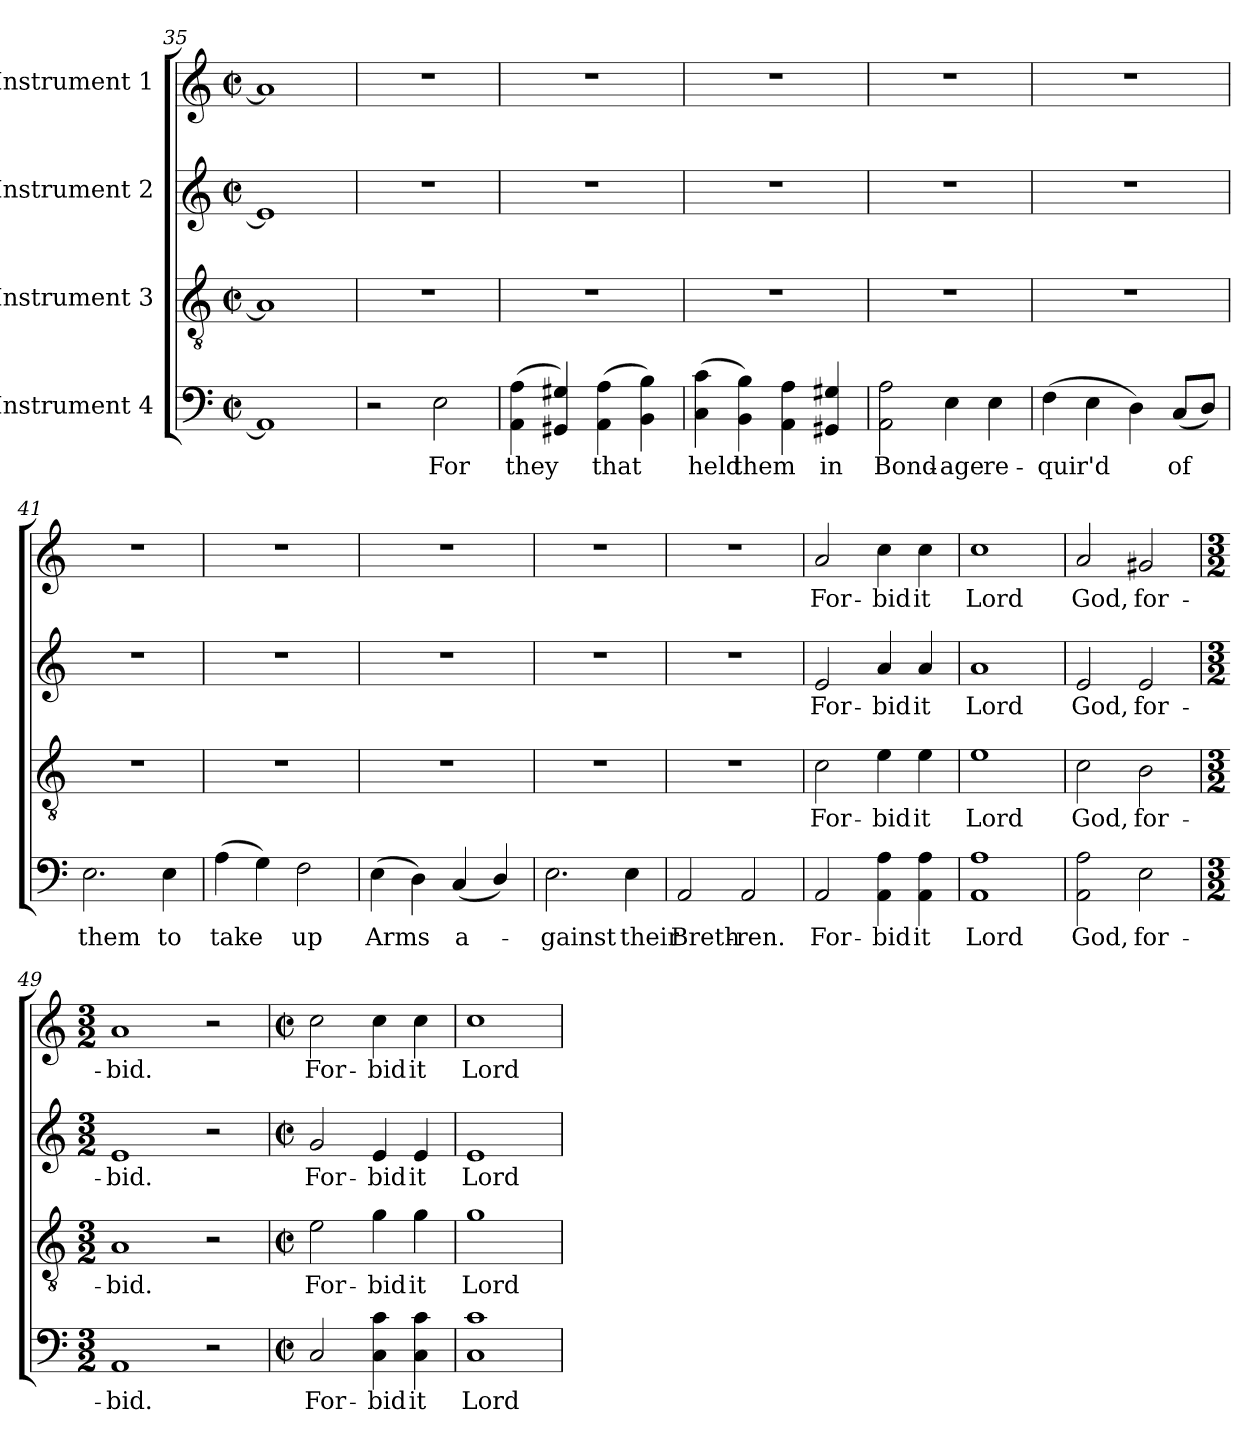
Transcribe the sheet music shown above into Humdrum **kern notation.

**kern	**text	**kern	**text	**kern	**text	**kern	**text
*part4	*part4	*part3	*part3	*part2	*part2	*part1	*part1
*staff4	*staff4	*staff3	*staff3	*staff2	*staff2	*staff1	*staff1
*I"Instrument 4	*	*I"Instrument 3	*	*I"Instrument 2	*	*I"Instrument 1	*
*clefF4	*	*clefGv2	*	*clefG2	*	*clefG2	*
*M2/2	*	*M2/2	*	*M2/2	*	*M2/2	*
*met(c|)	*	*met(c|)	*	*met(c|)	*	*met(c|)	*
=35	=35	=35	=35	=35	=35	=35	=35
1AA]	.	1A]	.	1e]	.	1a]	.
!!LO:LB:g=z
=36	=36	=36	=36	=36	=36	=36	=36
2r	.	1r	.	1r	.	1r	.
!	!LO:LY:b:cj	!	!	!	!	!	!
2E\	For	.	.	.	.	.	.
=37	=37	=37	=37	=37	=37	=37	=37
!	!LO:LY:b	!	!	!	!	!	!
(>4A\ 4AA\	they	1r	.	1r	.	1r	.
4G#X/ 4GG#X/)	.	.	.	.	.	.	.
!	!LO:LY:b	!	!	!	!	!	!
(>4A\ 4AA\	that	.	.	.	.	.	.
4B\ 4BB\)	.	.	.	.	.	.	.
=38	=38	=38	=38	=38	=38	=38	=38
!	!LO:LY:b	!	!	!	!	!	!
(>4c\ 4C\	held	1r	.	1r	.	1r	.
!	!LO:LY:b	!	!	!	!	!	!
4B\ 4BB\)	them	.	.	.	.	.	.
4A\ 4AA\	.	.	.	.	.	.	.
!	!LO:LY:b:cj	!	!	!	!	!	!
4G#X/ 4GG#X/	in	.	.	.	.	.	.
=39	=39	=39	=39	=39	=39	=39	=39
!	!LO:LY:b:cj	!	!	!	!	!	!
2A\ 2AA\	Bond-	1r	.	1r	.	1r	.
!	!LO:LY:b:rj	!	!	!	!	!	!
4E\	-age	.	.	.	.	.	.
!	!LO:LY:b:cj	!	!	!	!	!	!
4E\	re-	.	.	.	.	.	.
=40	=40	=40	=40	=40	=40	=40	=40
!	!LO:LY:b	!	!	!	!	!	!
(>4F\	-quir'd	1r	.	1r	.	1r	.
4E\	.	.	.	.	.	.	.
4D\)	.	.	.	.	.	.	.
!	!LO:LY:b:cj	!	!	!	!	!	!
(<8C/L	of	.	.	.	.	.	.
8D/J)	.	.	.	.	.	.	.
=41	=41	=41	=41	=41	=41	=41	=41
!	!LO:LY:b:cj	!	!	!	!	!	!
2.E\	them	1r	.	1r	.	1r	.
!	!LO:LY:b:cj	!	!	!	!	!	!
4E\	to	.	.	.	.	.	.
=42	=42	=42	=42	=42	=42	=42	=42
!	!LO:LY:b	!	!	!	!	!	!
(>4A\	take	1r	.	1r	.	1r	.
4G\)	.	.	.	.	.	.	.
!	!LO:LY:b:cj	!	!	!	!	!	!
2F\	up	.	.	.	.	.	.
=43	=43	=43	=43	=43	=43	=43	=43
!	!LO:LY:b	!	!	!	!	!	!
(>4E\	Arms	1r	.	1r	.	1r	.
4D\)	.	.	.	.	.	.	.
!	!LO:LY:b:cj	!	!	!	!	!	!
(<4C/	a-	.	.	.	.	.	.
4D/)	.	.	.	.	.	.	.
=44	=44	=44	=44	=44	=44	=44	=44
!	!LO:LY:b:cj	!	!	!	!	!	!
2.E\	-gainst	1r	.	1r	.	1r	.
!	!LO:LY:b:cj	!	!	!	!	!	!
4E\	their	.	.	.	.	.	.
=45	=45	=45	=45	=45	=45	=45	=45
!	!LO:LY:b:cj	!	!	!	!	!	!
2AA/	Breth-	1r	.	1r	.	1r	.
!	!LO:LY:b:cj	!	!	!	!	!	!
2AA/	-ren.	.	.	.	.	.	.
!!LO:LB:g=z
=46	=46	=46	=46	=46	=46	=46	=46
!	!LO:LY:b:cj	!	!LO:LY:b:cj	!	!LO:LY:b:cj	!	!LO:LY:b:cj
2AA/	For-	2c\	For-	2e/	For-	2a/	For-
!	!LO:LY:b:cj	!	!LO:LY:b:cj	!	!LO:LY:b:cj	!	!LO:LY:b:cj
4A\ 4AA\	-bid	4e\	-bid	4a/	-bid	4cc\	-bid
!	!LO:LY:b:cj	!	!LO:LY:b:cj	!	!LO:LY:b:cj	!	!LO:LY:b:cj
4A\ 4AA\	it	4e\	it	4a/	it	4cc\	it
=47	=47	=47	=47	=47	=47	=47	=47
!	!LO:LY:b:cj	!	!LO:LY:b:cj	!	!LO:LY:b:cj	!	!LO:LY:b:cj
1A 1AA	Lord	1e	Lord	1a	Lord	1cc	Lord
=48	=48	=48	=48	=48	=48	=48	=48
!	!LO:LY:b:cj	!	!LO:LY:b:cj	!	!LO:LY:b:cj	!	!LO:LY:b:cj
2A\ 2AA\	God,	2c\	God,	2e/	God,	2a/	God,
!	!LO:LY:b:cj	!	!LO:LY:b:cj	!	!LO:LY:b:cj	!	!LO:LY:b:cj
2E\	for-	2B\	for-	2e/	for-	2g#X/	for-
=49	=49	=49	=49	=49	=49	=49	=49
*M3/2	*	*M3/2	*	*M3/2	*	*M3/2	*
!	!LO:LY:b:cj	!	!LO:LY:b:cj	!	!LO:LY:b:cj	!	!LO:LY:b:cj
1AA	-bid.	1A	-bid.	1e	-bid.	1a	-bid.
2r	.	2r	.	2r	.	2r	.
=50	=50	=50	=50	=50	=50	=50	=50
*M2/2	*	*M2/2	*	*M2/2	*	*M2/2	*
*met(c|)	*	*met(c|)	*	*met(c|)	*	*met(c|)	*
!	!LO:LY:b:cj	!	!LO:LY:b:cj	!	!LO:LY:b:cj	!	!LO:LY:b:cj
2C/	For-	2e\	For-	2g/	For-	2cc\	For-
!	!LO:LY:b:cj	!	!LO:LY:b:cj	!	!LO:LY:b:cj	!	!LO:LY:b:cj
4c\ 4C\	-bid	4g\	-bid	4e/	-bid	4cc\	-bid
!	!LO:LY:b:cj	!	!LO:LY:b:cj	!	!LO:LY:b:cj	!	!LO:LY:b:cj
4c\ 4C\	it	4g\	it	4e/	it	4cc\	it
=51	=51	=51	=51	=51	=51	=51	=51
!	!LO:LY:b:cj	!	!LO:LY:b:cj	!	!LO:LY:b:cj	!	!LO:LY:b:cj
1c 1C	Lord	1g	Lord	1e	Lord	1cc	Lord
=	=	=	=	=	=	=	=
*-	*-	*-	*-	*-	*-	*-	*-
